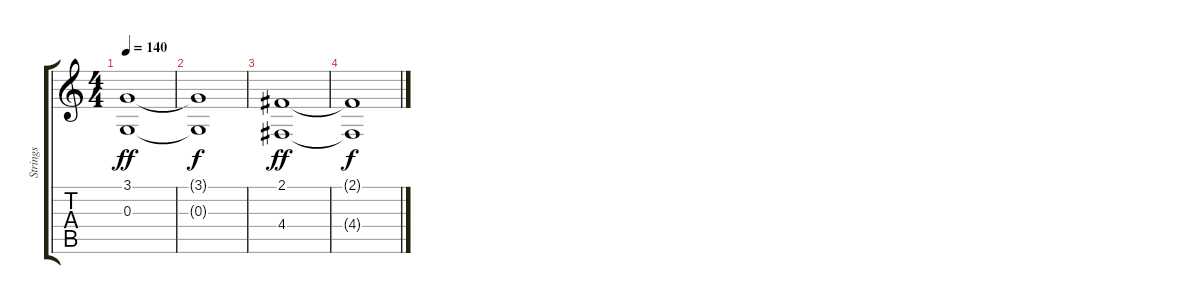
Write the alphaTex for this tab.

\track ("Strings" "Strings") {instrument stringensemble1}
\staff {score tabs}
\tuning (E4 B3 G3 D3 A2 E2) {hide}
\ts (4 4)
\tempo 140
\clef g2
\ks c
(3.1 0.3).1{dy ff} |
(3.1{t} 0.3{t}).1{dy f} |
(2.1 4.4).1{dy ff} |
(2.1{t} 4.4{t}).1{dy f}
